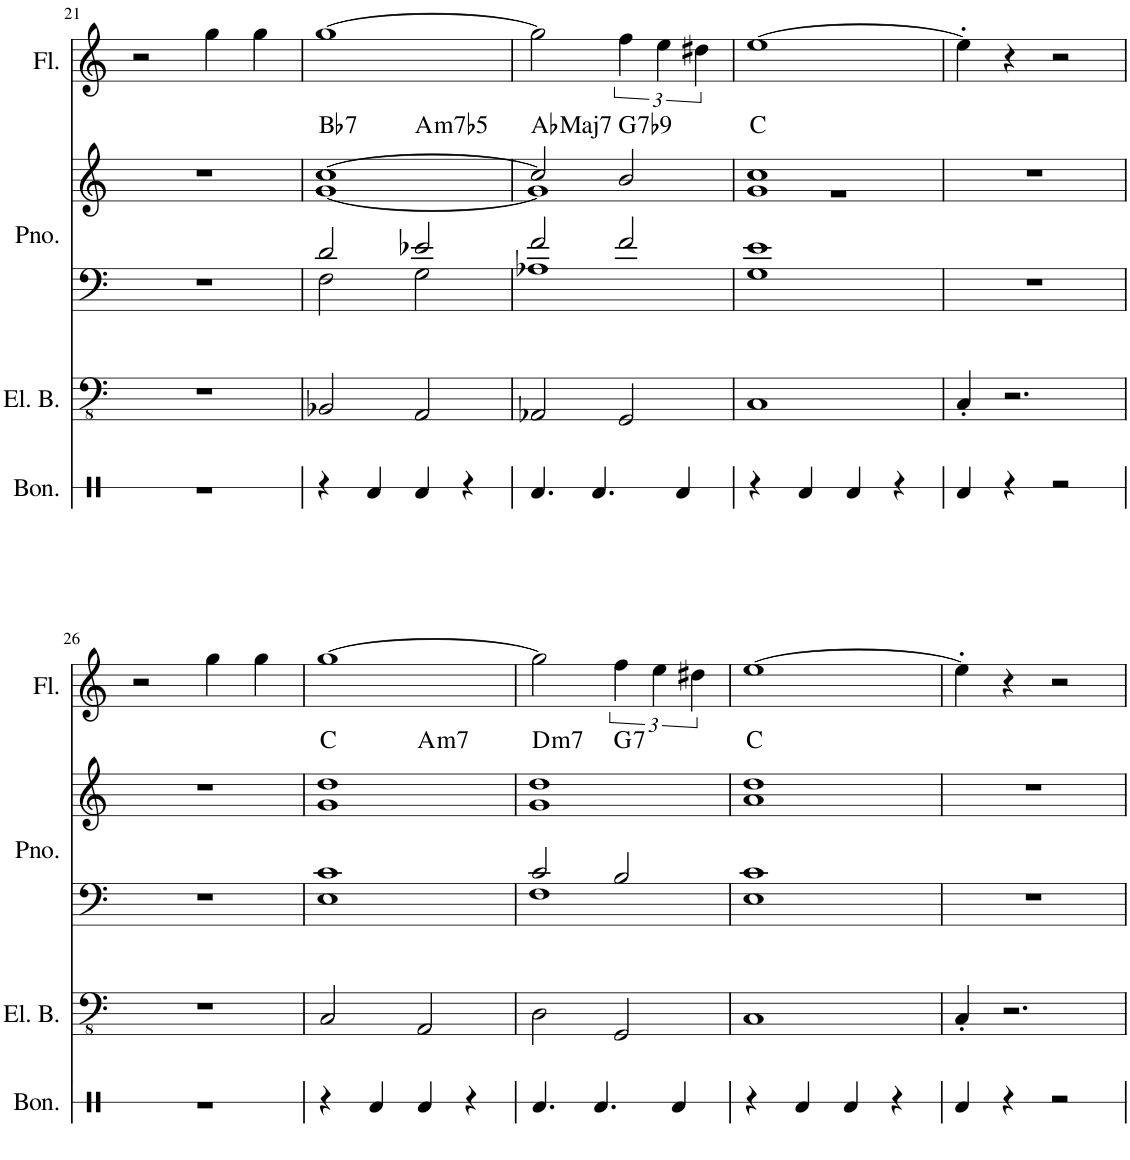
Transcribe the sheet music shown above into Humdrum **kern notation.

**kern	**kern	**kern	**kern	**harte	**kern
*part4	*part3	*part2	*part2	*part2	*part1
*staff5	*staff4	*staff3	*staff2	*	*staff1
*I"Bongos	*I"Electric Bass	*I"Piano	*	*	*I"Flute
*I'Bon.	*I'El. B.	*I'Pno.	*	*	*I'Fl.
!!LO:PB:g=z
*clefX	*clefFv4	*clefF4	*clefG2	*	*clefG2
*k[]	*k[]	*k[]	*k[]	*	*k[]
*M4/4	*M4/4	*M4/4	*M4/4	*	*M4/4
=21	=21	=21	=21	=21	=21
1r	1r	1r	1r	.	2r
.	.	.	.	.	4gg\
.	.	.	.	.	4gg\
=22	=22	=22	=22	=22	=22
*	*	*^	*^	*	*
!	!	!	!	!	!	!LO:H:kt=7	!
*	*	*	*	*	*^	*	*
4r	2BBB-X/	2d/	2F\	[1cc	[1g	2ryy	Bb:7	[1gg
4Rd/	.	.	.	.	.	.	.	.
!	!	!	!	!	!	!	!LO:H:kt=m7b5	!
4Rd/	2AAA/	2e-X/	2G\	.	.	2ryy	A:hdim7	.
4r	.	.	.	.	.	.	.	.
=23	=23	=23	=23	=23	=23	=23	=23	=23
!	!	!	!	!	!	!	!LO:H:kt=Maj7	!
*	*	*	*	*	*v	*v	*	*
4.Rd/	2AAA-X/	2f/	1A-X	2cc/]	1g]	Ab:maj7	2gg\]
4.Rd/	.	.	.	.	.	.	.
!	!	!	!	!	!	!LO:H:kt=7	!
.	2GGG/	2f/	.	2bn/	.	G:7(b9)	6ff\
.	.	.	.	.	.	.	6ee\
4Rd/	.	.	.	.	.	.	.
.	.	.	.	.	.	.	6dd#X\
*	*	*v	*v	*	*	*	*
=24	=24	=24	=24	=24	=24	=24
4r	1CC	1G 1e	1g 1cc	1r	C:maj	[1ee
4Rd/	.	.	.	.	.	.
4Rd/	.	.	.	.	.	.
4r	.	.	.	.	.	.
*	*	*	*v	*v	*	*
=25	=25	=25	=25	=25	=25
4Rd/	4CC'/	1r	1r	.	4ee'\]
4r	2.r	.	.	.	4r
2r	.	.	.	.	2r
!!LO:LB:g=z
=26	=26	=26	=26	=26	=26
1r	1r	1r	1r	.	2r
.	.	.	.	.	4gg\
.	.	.	.	.	4gg\
=27	=27	=27	=27	=27	=27
*	*	*^	*^	*	*
*	*	*	*	*	*^	*	*
4r	2CC/	1c	1E	1g	1dd	2ryy	C:maj	[1gg
4Rd/	.	.	.	.	.	.	.	.
!	!	!	!	!	!	!	!LO:H:kt=m7	!
4Rd/	2AAA/	.	.	.	.	2ryy	A:min7	.
4r	.	.	.	.	.	.	.	.
=28	=28	=28	=28	=28	=28	=28	=28	=28
!	!	!	!	!	!	!	!LO:H:kt=m7	!
4.Rd/	2DD\	2c/	1F	1dd	1g	2ryy	D:min7	2gg\]
4.Rd/	.	.	.	.	.	.	.	.
!	!	!	!	!	!	!	!LO:H:kt=7	!
.	2GGG/	2B/	.	.	.	2ryy	G:7	6ff\
.	.	.	.	.	.	.	.	6ee\
4Rd/	.	.	.	.	.	.	.	.
.	.	.	.	.	.	.	.	6dd#X\
*	*	*v	*v	*	*	*	*	*
*	*	*	*v	*v	*v	*	*
=29	=29	=29	=29	=29	=29
4r	1CC	1E 1c	1a 1dd	C:maj	[1ee
4Rd/	.	.	.	.	.
4Rd/	.	.	.	.	.
4r	.	.	.	.	.
=30	=30	=30	=30	=30	=30
4Rd/	4CC'/	1r	1r	.	4ee'\]
4r	2.r	.	.	.	4r
2r	.	.	.	.	2r
=	=	=	=	=	=
*-	*-	*-	*-	*-	*-
